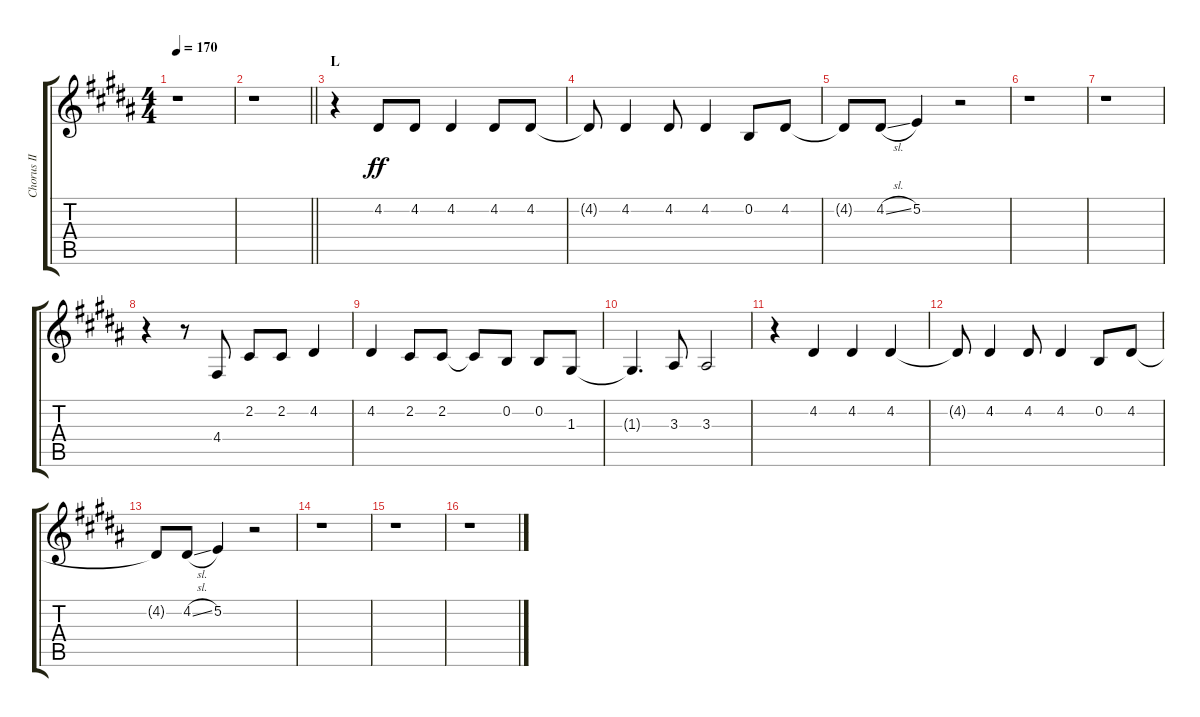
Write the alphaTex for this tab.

\track ("Chorus II" "Chorus II") {instrument voiceoohs}
\staff {score tabs}
\tuning (E4 B3 G3 D3 A2 E2) {hide}
\ts (4 4)
\tempo 170
\clef g2
\ks b
r.1{dy ff} |
\barLineRight lightlight
r.1 |
\section ("" "L")
r.4 4.2.8 4.2.8 4.2.4 4.2.8 4.2.8 |
4.2{t}.8 4.2.4 4.2.8 4.2.4 0.2.8 4.2.8 |
4.2{t}.8 4.2{sl}.8 5.2.4 r.2 |
r.1 |
r.1 |
r.4 r.8 4.4.8 2.2.8 2.2.8 4.2.4 |
4.2.4 2.2.8 2.2.8 2.2{t}.8 0.2.8 0.2.8 1.3.8 |
1.3{t}.4{d} 3.3.8 3.3.2 |
r.4 4.2.4 4.2.4 4.2.4 |
4.2{t}.8 4.2.4 4.2.8 4.2.4 0.2.8 4.2.8 |
4.2{t}.8 4.2{sl}.8 5.2.4 r.2 |
r.1 |
r.1 |
r.1
